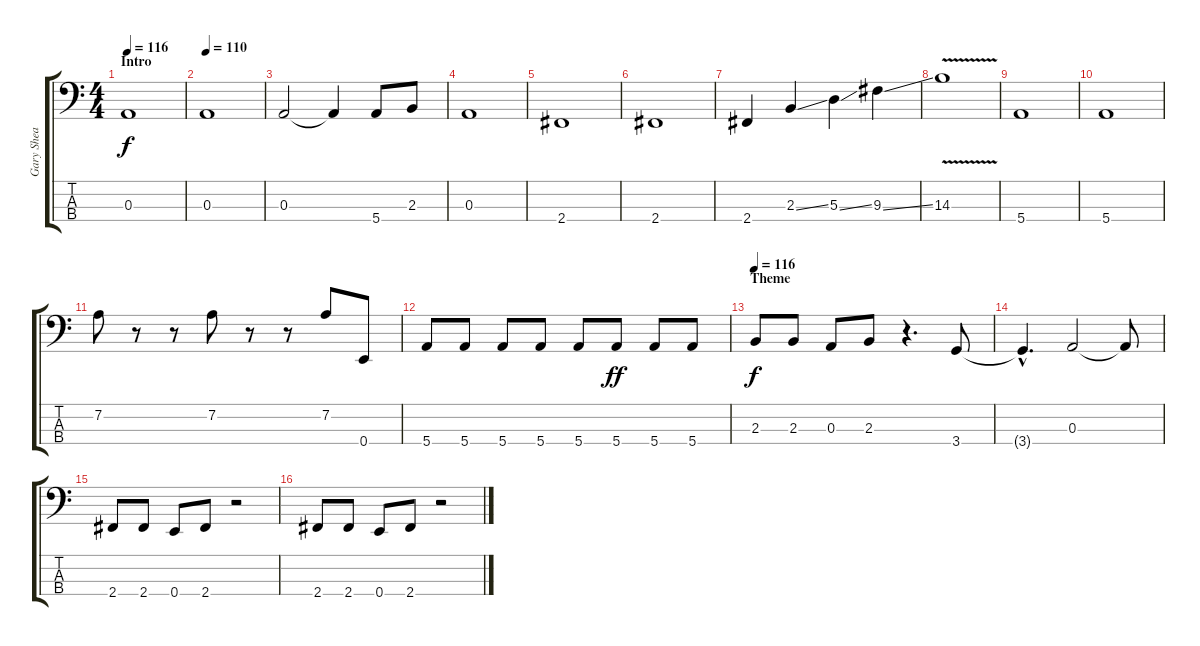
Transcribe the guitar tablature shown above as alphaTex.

\track ("Gary Shea" "Gary Shea") {instrument electricbasspick}
\staff {score tabs}
\tuning (G2 D2 A1 E1) {hide}
\ts (4 4)
\section ("" "Intro")
\tempo 116
\tempo 110
\tempo 116
\clef f4
\ks c
0.3.1{dy f instrument electricbasspick} |
\tempo 110
0.3.1 |
0.3.2 0.3{t}.4 5.4.8 2.3.8 |
0.3.1 |
2.4.1 |
2.4.1 |
2.4.4 2.3{ss}.4 5.3{ss}.4 9.3{ss}.4 |
14.3{v}.1 |
5.4.1 |
5.4.1 |
7.2.8 r.8 r.8 7.2.8 r.8 r.8 7.2.8 0.4.8 |
5.4.8 5.4.8 5.4.8 5.4.8 5.4.8 5.4.8{dy ff} 5.4.8 5.4.8 |
\section ("" "Theme")
\tempo 116
2.3.8{dy f} 2.3.8 0.3.8 2.3.8 r.4{d} 3.4.8 |
3.4{hac t}.4{d} 0.3.2 0.3{t}.8 |
2.4.8 2.4.8 0.4.8 2.4.8 r.2 |
2.4.8 2.4.8 0.4.8 2.4.8 r.2
